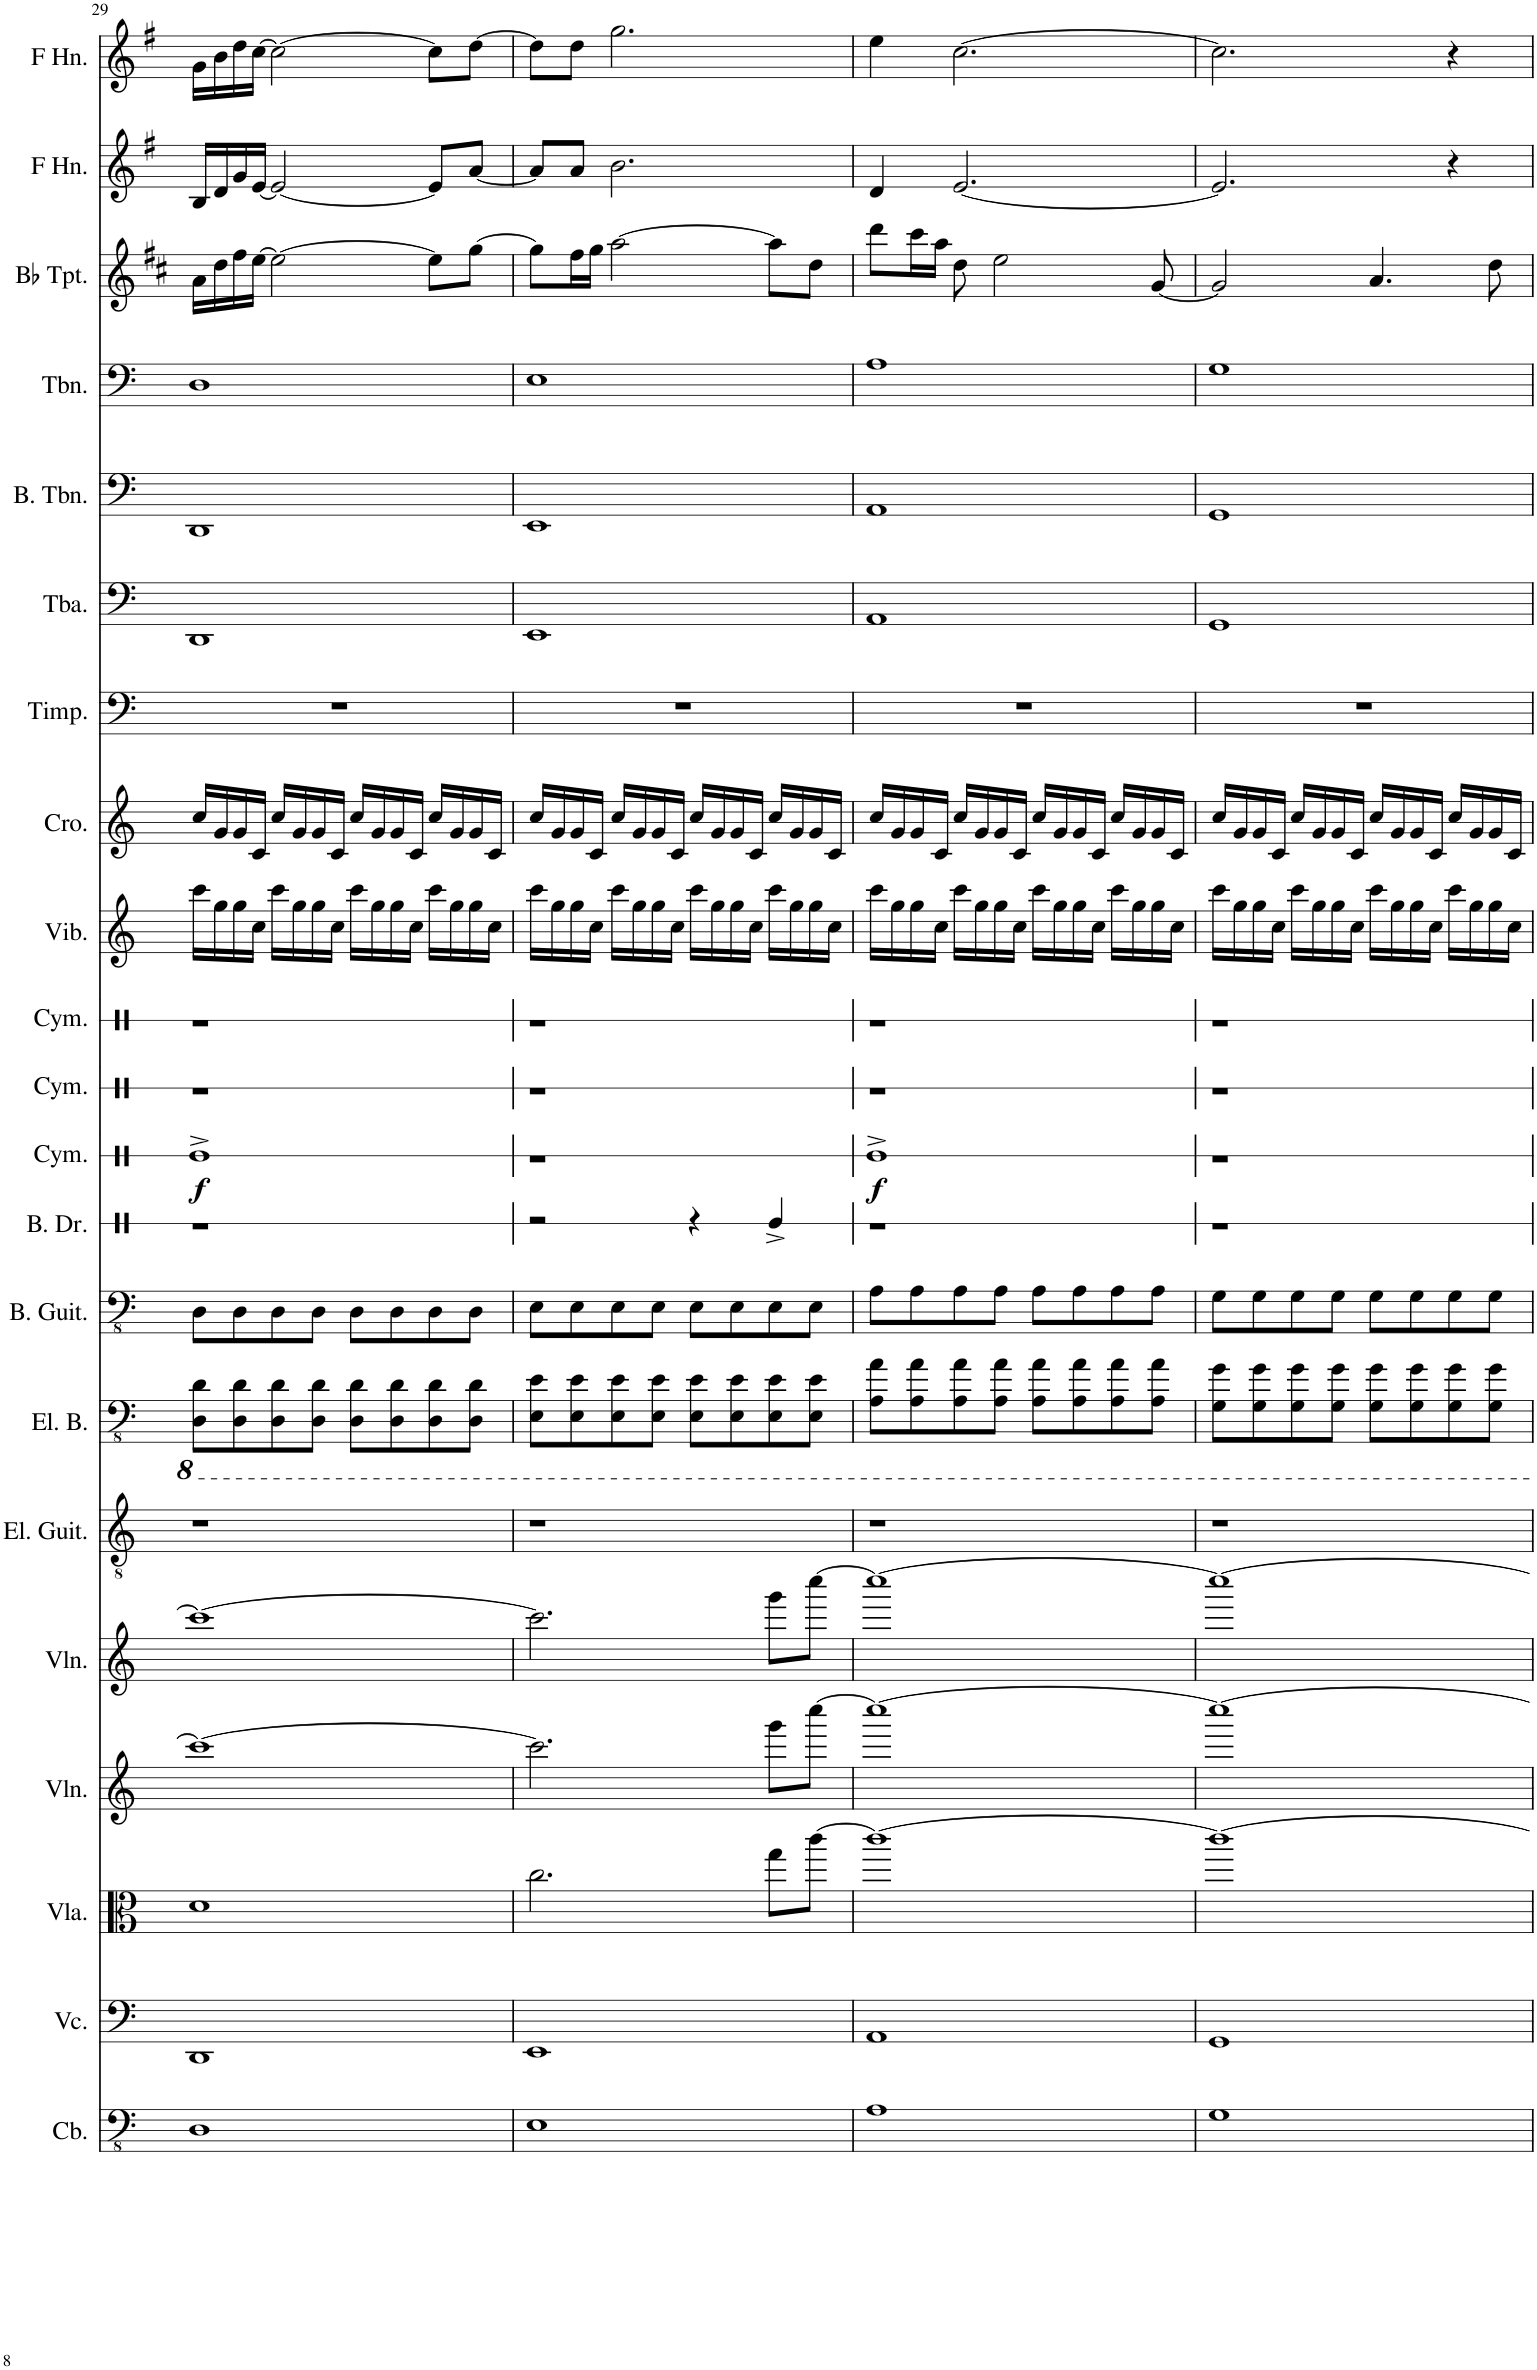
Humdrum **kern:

**kern	**kern	**kern	**kern	**kern	**kern	**kern	**kern	**kern	**kern	**dynam	**kern	**kern	**kern	**kern	**kern	**kern	**kern	**kern	**kern	**kern	**kern
*part21	*part20	*part19	*part18	*part17	*part16	*part15	*part14	*part13	*part12	*part12	*part11	*part10	*part9	*part8	*part7	*part6	*part5	*part4	*part3	*part2	*part1
*staff21	*staff20	*staff19	*staff18	*staff17	*staff16	*staff15	*staff14	*staff13	*staff12	*staff12	*staff11	*staff10	*staff9	*staff8	*staff7	*staff6	*staff5	*staff4	*staff3	*staff2	*staff1
*I"Contrabass	*I"Violoncello	*I"Viola	*I"Violin	*I"Violin	*I"Electric Guitar	*I"Electric Bass	*I"Bass Guitar	*I"Bass Drum	*I"Cymbal	*	*I"Cymbal	*I"Cymbal	*I"Vibraphone	*I"Crotales	*I"Timpani	*I"Tuba	*I"Bass Trombone	*I"Trombone	*I"Bb Trumpet	*I"Horn in F	*I"Horn in F
*I'Cb.	*I'Vc.	*I'Vla.	*I'Vln.	*I'Vln.	*I'El. Guit.	*I'El. B.	*I'B. Guit.	*I'B. Dr.	*I'Cym.	*	*I'Cym.	*I'Cym.	*I'Vib.	*I'Cro.	*I'Timp.	*I'Tba.	*I'B. Tbn.	*I'Tbn.	*I'Bb Tpt.	*	*
!!LO:PB:g=z
*clefFv4	*clefF4	*clefC3	*clefG2	*clefG2	*clefGv2	*clefFv4	*clefFv4	*clefX	*clefX	*	*clefX	*clefX	*clefG2	*clefG2	*clefF4	*clefF4	*clefF4	*clefF4	*clefG2	*clefG2	*clefG2
*Trd7c12	*	*	*	*	*	*	*	*	*	*	*	*	*	*Trd-14c-24	*	*	*	*	*Trd1c2	*Trd4c7	*Trd4c7
*k[]	*k[]	*k[]	*k[]	*k[]	*k[]	*k[]	*k[]	*k[]	*k[]	*	*k[]	*k[]	*k[]	*k[]	*k[]	*k[]	*k[]	*k[]	*k[f#c#]	*k[f#]	*k[f#]
*M4/4	*M4/4	*M4/4	*M4/4	*M4/4	*M4/4	*M4/4	*M4/4	*M4/4	*M4/4	*	*M4/4	*M4/4	*M4/4	*M4/4	*M4/4	*M4/4	*M4/4	*M4/4	*M4/4	*M4/4	*M4/4
=29	=29	=29	=29	=29	=29	=29	=29	=29	=29	=29	=29	=29	=29	=29	=29	=29	=29	=29	=29	=29	=29
!	!	!	!	!	!	!	!	!	!	!LO:DY:b	!	!	!	!	!	!	!	!	!	!	!
1DD	1DD	1d	1ccc_	1ccc_	1r	8DDD\ 8DD\L	8DD\L	1r	1Re^	f	1r	1r	16ccc\LL	16cc/LL	1r	1DD	1DD	1D	16a\LL	16B/LL	16g\LL
.	.	.	.	.	.	.	.	.	.	.	.	.	16gg\	16g/	.	.	.	.	16dd\	16d/	16b\
.	.	.	.	.	.	8DDD\ 8DD\	8DD\	.	.	.	.	.	16gg\	16g/	.	.	.	.	16ff#\	16g/	16dd\
.	.	.	.	.	.	.	.	.	.	.	.	.	16cc\JJ	16c/JJ	.	.	.	.	[16ee\JJ	[16e/JJ	[16cc\JJ
.	.	.	.	.	.	8DDD\ 8DD\	8DD\	.	.	.	.	.	16ccc\LL	16cc/LL	.	.	.	.	2ee\_	2e/_	2cc\_
.	.	.	.	.	.	.	.	.	.	.	.	.	16gg\	16g/	.	.	.	.	.	.	.
.	.	.	.	.	.	8DDD\ 8DD\J	8DD\J	.	.	.	.	.	16gg\	16g/	.	.	.	.	.	.	.
.	.	.	.	.	.	.	.	.	.	.	.	.	16cc\JJ	16c/JJ	.	.	.	.	.	.	.
.	.	.	.	.	.	8DDD\ 8DD\L	8DD\L	.	.	.	.	.	16ccc\LL	16cc/LL	.	.	.	.	.	.	.
.	.	.	.	.	.	.	.	.	.	.	.	.	16gg\	16g/	.	.	.	.	.	.	.
.	.	.	.	.	.	8DDD\ 8DD\	8DD\	.	.	.	.	.	16gg\	16g/	.	.	.	.	.	.	.
.	.	.	.	.	.	.	.	.	.	.	.	.	16cc\JJ	16c/JJ	.	.	.	.	.	.	.
.	.	.	.	.	.	8DDD\ 8DD\	8DD\	.	.	.	.	.	16ccc\LL	16cc/LL	.	.	.	.	8ee\L]	8e/L]	8cc\L]
.	.	.	.	.	.	.	.	.	.	.	.	.	16gg\	16g/	.	.	.	.	.	.	.
.	.	.	.	.	.	8DDD\ 8DD\J	8DD\J	.	.	.	.	.	16gg\	16g/	.	.	.	.	[8gg\J	[8a/J	[8dd\J
.	.	.	.	.	.	.	.	.	.	.	.	.	16cc\JJ	16c/JJ	.	.	.	.	.	.	.
=30	=30	=30	=30	=30	=30	=30	=30	=30	=30	=30	=30	=30	=30	=30	=30	=30	=30	=30	=30	=30	=30
1EE	1EE	2.cc\	2.ccc\]	2.ccc\]	1r	8EEE\ 8EE\L	8EE\L	2r	1r	.	1r	1r	16ccc\LL	16cc/LL	1r	1EE	1EE	1E	8gg\L]	8a/L]	8dd\L]
.	.	.	.	.	.	.	.	.	.	.	.	.	16gg\	16g/	.	.	.	.	.	.	.
.	.	.	.	.	.	8EEE\ 8EE\	8EE\	.	.	.	.	.	16gg\	16g/	.	.	.	.	16ff#\L	8a/J	8dd\J
.	.	.	.	.	.	.	.	.	.	.	.	.	16cc\JJ	16c/JJ	.	.	.	.	16gg\JJ	.	.
.	.	.	.	.	.	8EEE\ 8EE\	8EE\	.	.	.	.	.	16ccc\LL	16cc/LL	.	.	.	.	[2aa\	2.b\	2.gg\
.	.	.	.	.	.	.	.	.	.	.	.	.	16gg\	16g/	.	.	.	.	.	.	.
.	.	.	.	.	.	8EEE\ 8EE\J	8EE\J	.	.	.	.	.	16gg\	16g/	.	.	.	.	.	.	.
.	.	.	.	.	.	.	.	.	.	.	.	.	16cc\JJ	16c/JJ	.	.	.	.	.	.	.
.	.	.	.	.	.	8EEE\ 8EE\L	8EE\L	4r	.	.	.	.	16ccc\LL	16cc/LL	.	.	.	.	.	.	.
.	.	.	.	.	.	.	.	.	.	.	.	.	16gg\	16g/	.	.	.	.	.	.	.
.	.	.	.	.	.	8EEE\ 8EE\	8EE\	.	.	.	.	.	16gg\	16g/	.	.	.	.	.	.	.
.	.	.	.	.	.	.	.	.	.	.	.	.	16cc\JJ	16c/JJ	.	.	.	.	.	.	.
.	.	8gg\L	8ggg\L	8ggg\L	.	8EEE\ 8EE\	8EE\	4Re^/	.	.	.	.	16ccc\LL	16cc/LL	.	.	.	.	8aa\L]	.	.
.	.	.	.	.	.	.	.	.	.	.	.	.	16gg\	16g/	.	.	.	.	.	.	.
.	.	[8ccc\J	[8cccc\J	[8cccc\J	.	8EEE\ 8EE\J	8EE\J	.	.	.	.	.	16gg\	16g/	.	.	.	.	8dd\J	.	.
.	.	.	.	.	.	.	.	.	.	.	.	.	16cc\JJ	16c/JJ	.	.	.	.	.	.	.
=31	=31	=31	=31	=31	=31	=31	=31	=31	=31	=31	=31	=31	=31	=31	=31	=31	=31	=31	=31	=31	=31
!	!	!	!	!	!	!	!	!	!	!LO:DY:b	!	!	!	!	!	!	!	!	!	!	!
1AA	1AA	1ccc_	1cccc_	1cccc_	1r	8AAA\ 8AA\L	8AA\L	1r	1Re^	f	1r	1r	16ccc\LL	16cc/LL	1r	1AA	1AA	1A	8ddd\L	4d/	4ee\
.	.	.	.	.	.	.	.	.	.	.	.	.	16gg\	16g/	.	.	.	.	.	.	.
.	.	.	.	.	.	8AAA\ 8AA\	8AA\	.	.	.	.	.	16gg\	16g/	.	.	.	.	16ccc#\L	.	.
.	.	.	.	.	.	.	.	.	.	.	.	.	16cc\JJ	16c/JJ	.	.	.	.	16aa\JJ	.	.
.	.	.	.	.	.	8AAA\ 8AA\	8AA\	.	.	.	.	.	16ccc\LL	16cc/LL	.	.	.	.	8dd\	[2.e/	[2.cc\
.	.	.	.	.	.	.	.	.	.	.	.	.	16gg\	16g/	.	.	.	.	.	.	.
.	.	.	.	.	.	8AAA\ 8AA\J	8AA\J	.	.	.	.	.	16gg\	16g/	.	.	.	.	2ee\	.	.
.	.	.	.	.	.	.	.	.	.	.	.	.	16cc\JJ	16c/JJ	.	.	.	.	.	.	.
.	.	.	.	.	.	8AAA\ 8AA\L	8AA\L	.	.	.	.	.	16ccc\LL	16cc/LL	.	.	.	.	.	.	.
.	.	.	.	.	.	.	.	.	.	.	.	.	16gg\	16g/	.	.	.	.	.	.	.
.	.	.	.	.	.	8AAA\ 8AA\	8AA\	.	.	.	.	.	16gg\	16g/	.	.	.	.	.	.	.
.	.	.	.	.	.	.	.	.	.	.	.	.	16cc\JJ	16c/JJ	.	.	.	.	.	.	.
.	.	.	.	.	.	8AAA\ 8AA\	8AA\	.	.	.	.	.	16ccc\LL	16cc/LL	.	.	.	.	.	.	.
.	.	.	.	.	.	.	.	.	.	.	.	.	16gg\	16g/	.	.	.	.	.	.	.
.	.	.	.	.	.	8AAA\ 8AA\J	8AA\J	.	.	.	.	.	16gg\	16g/	.	.	.	.	[8g/	.	.
.	.	.	.	.	.	.	.	.	.	.	.	.	16cc\JJ	16c/JJ	.	.	.	.	.	.	.
=32	=32	=32	=32	=32	=32	=32	=32	=32	=32	=32	=32	=32	=32	=32	=32	=32	=32	=32	=32	=32	=32
1GG	1GG	1ccc_	1cccc_	1cccc_	1r	8GGG\ 8GG\L	8GG\L	1r	1r	.	1r	1r	16ccc\LL	16cc/LL	1r	1GG	1GG	1G	2g/]	2.e/]	2.cc\]
.	.	.	.	.	.	.	.	.	.	.	.	.	16gg\	16g/	.	.	.	.	.	.	.
.	.	.	.	.	.	8GGG\ 8GG\	8GG\	.	.	.	.	.	16gg\	16g/	.	.	.	.	.	.	.
.	.	.	.	.	.	.	.	.	.	.	.	.	16cc\JJ	16c/JJ	.	.	.	.	.	.	.
.	.	.	.	.	.	8GGG\ 8GG\	8GG\	.	.	.	.	.	16ccc\LL	16cc/LL	.	.	.	.	.	.	.
.	.	.	.	.	.	.	.	.	.	.	.	.	16gg\	16g/	.	.	.	.	.	.	.
.	.	.	.	.	.	8GGG\ 8GG\J	8GG\J	.	.	.	.	.	16gg\	16g/	.	.	.	.	.	.	.
.	.	.	.	.	.	.	.	.	.	.	.	.	16cc\JJ	16c/JJ	.	.	.	.	.	.	.
.	.	.	.	.	.	8GGG\ 8GG\L	8GG\L	.	.	.	.	.	16ccc\LL	16cc/LL	.	.	.	.	4.a/	.	.
.	.	.	.	.	.	.	.	.	.	.	.	.	16gg\	16g/	.	.	.	.	.	.	.
.	.	.	.	.	.	8GGG\ 8GG\	8GG\	.	.	.	.	.	16gg\	16g/	.	.	.	.	.	.	.
.	.	.	.	.	.	.	.	.	.	.	.	.	16cc\JJ	16c/JJ	.	.	.	.	.	.	.
.	.	.	.	.	.	8GGG\ 8GG\	8GG\	.	.	.	.	.	16ccc\LL	16cc/LL	.	.	.	.	.	4r	4r
.	.	.	.	.	.	.	.	.	.	.	.	.	16gg\	16g/	.	.	.	.	.	.	.
.	.	.	.	.	.	8GGG\ 8GG\J	8GG\J	.	.	.	.	.	16gg\	16g/	.	.	.	.	8dd\	.	.
.	.	.	.	.	.	.	.	.	.	.	.	.	16cc\JJ	16c/JJ	.	.	.	.	.	.	.
=	=	=	=	=	=	=	=	=	=	=	=	=	=	=	=	=	=	=	=	=	=
*-	*-	*-	*-	*-	*-	*-	*-	*-	*-	*-	*-	*-	*-	*-	*-	*-	*-	*-	*-	*-	*-
